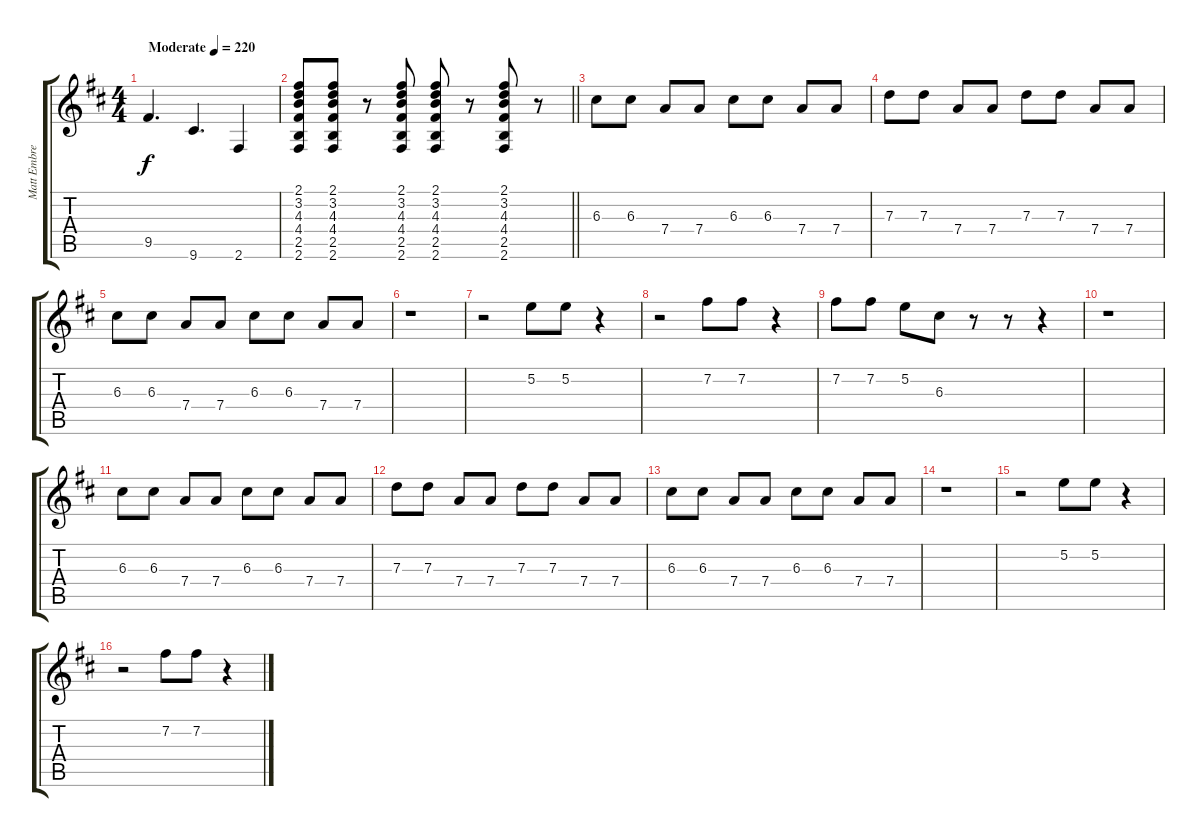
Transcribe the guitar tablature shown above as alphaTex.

\track ("Matt Embree" "Matt Embre") {instrument distortionguitar}
\staff {score tabs}
\tuning (E4 B3 G3 D3 A2 E2) {hide}
\ts (4 4)
\tempo (220 "Moderate")
\clef g2
\ks d
9.5.4{d dy f instrument distortionguitar} 9.6.4{d} 2.6.4 |
\barLineRight lightlight
(2.1 3.2 4.3 4.4 2.5 2.6).8 (2.1 3.2 4.3 4.4 2.5 2.6).8 r.8 (2.1 3.2 4.3 4.4 2.5 2.6).8 (2.1 3.2 4.3 4.4 2.5 2.6).8 r.8 (2.1 3.2 4.3 4.4 2.5 2.6).8 r.8 |
6.3.8 6.3.8 7.4.8 7.4.8 6.3.8 6.3.8 7.4.8 7.4.8 |
7.3.8 7.3.8 7.4.8 7.4.8 7.3.8 7.3.8 7.4.8 7.4.8 |
6.3.8 6.3.8 7.4.8 7.4.8 6.3.8 6.3.8 7.4.8 7.4.8 |
r.1 |
r.2 5.2.8 5.2.8 r.4 |
r.2 7.2.8 7.2.8 r.4 |
7.2.8 7.2.8 5.2.8 6.3.8 r.8 r.8 r.4 |
r.1 |
6.3.8 6.3.8 7.4.8 7.4.8 6.3.8 6.3.8 7.4.8 7.4.8 |
7.3.8 7.3.8 7.4.8 7.4.8 7.3.8 7.3.8 7.4.8 7.4.8 |
6.3.8 6.3.8 7.4.8 7.4.8 6.3.8 6.3.8 7.4.8 7.4.8 |
r.1 |
r.2 5.2.8 5.2.8 r.4 |
r.2 7.2.8 7.2.8 r.4
